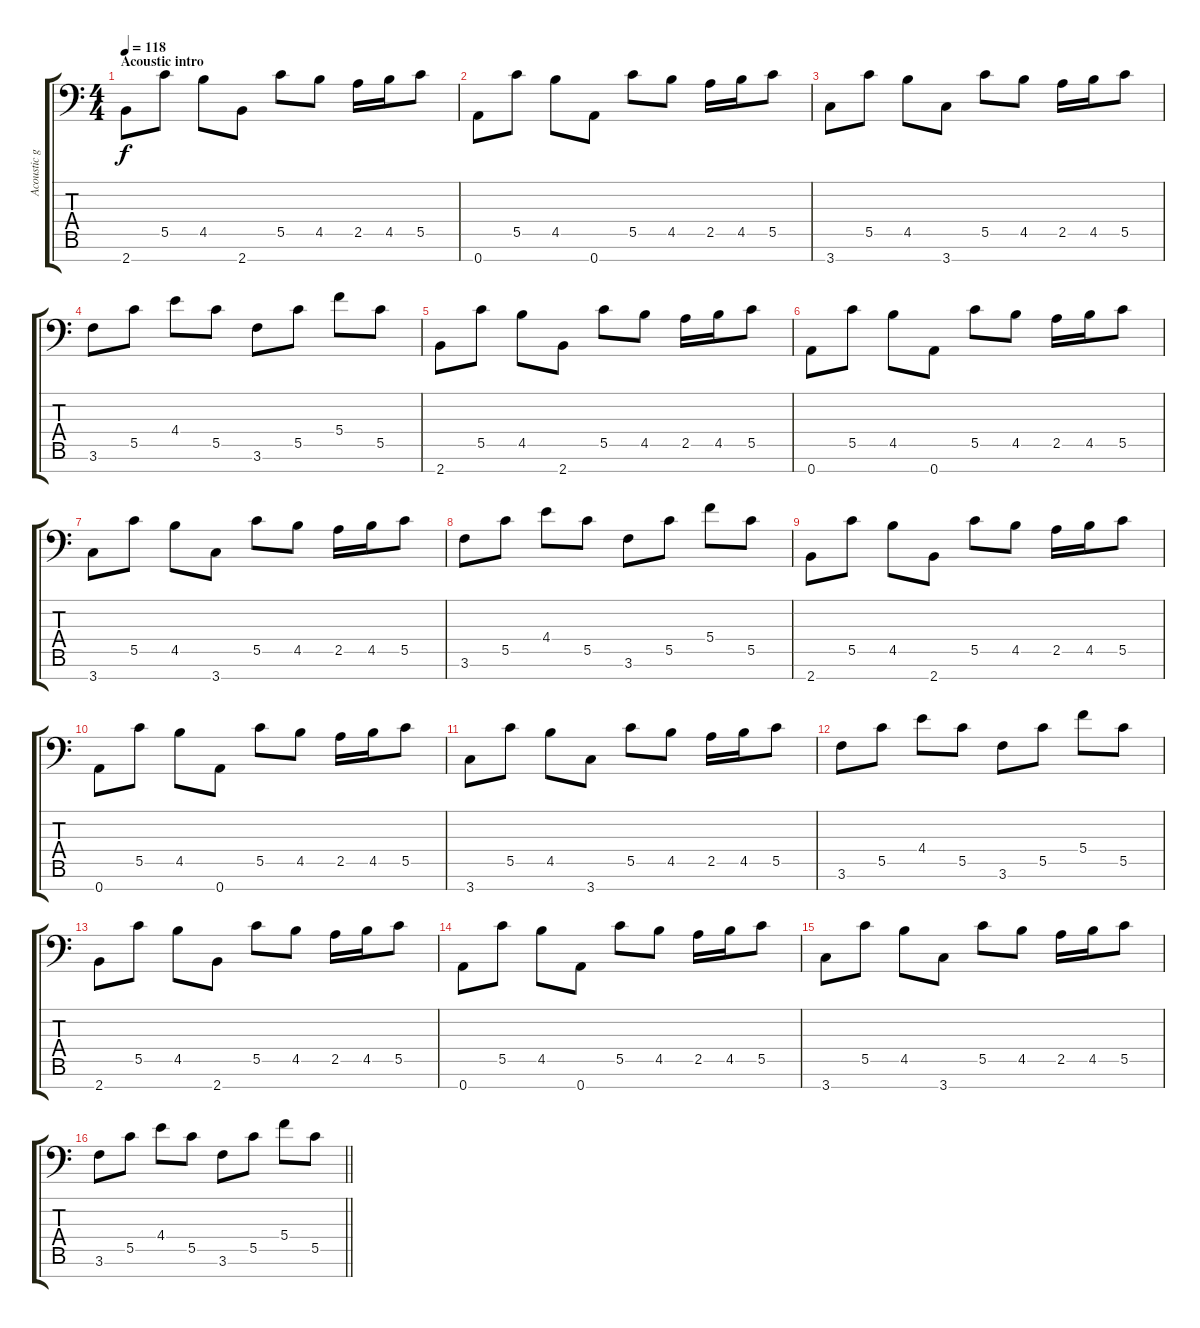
\track ("Acoustic guitar" "Acoustic g") {instrument acousticguitarsteel}
\staff {score tabs}
\tuning (D4 A3 F3 C3 G2 D2 A1) {hide}
\ts (4 4)
\section ("" "Acoustic intro")
\tempo 118
\clef f4
\ks c
2.7.8{dy f instrument acousticguitarsteel} 5.5.8 4.5.8 2.7.8 5.5.8 4.5.8 2.5.16 4.5.16 5.5.8 |
0.7.8 5.5.8 4.5.8 0.7.8 5.5.8 4.5.8 2.5.16 4.5.16 5.5.8 |
3.7.8 5.5.8 4.5.8 3.7.8 5.5.8 4.5.8 2.5.16 4.5.16 5.5.8 |
3.6.8 5.5.8 4.4.8 5.5.8 3.6.8 5.5.8 5.4.8 5.5.8 |
2.7.8 5.5.8 4.5.8 2.7.8 5.5.8 4.5.8 2.5.16 4.5.16 5.5.8 |
0.7.8 5.5.8 4.5.8 0.7.8 5.5.8 4.5.8 2.5.16 4.5.16 5.5.8 |
3.7.8 5.5.8 4.5.8 3.7.8 5.5.8 4.5.8 2.5.16 4.5.16 5.5.8 |
3.6.8 5.5.8 4.4.8 5.5.8 3.6.8 5.5.8 5.4.8 5.5.8 |
2.7.8 5.5.8 4.5.8 2.7.8 5.5.8 4.5.8 2.5.16 4.5.16 5.5.8 |
0.7.8 5.5.8 4.5.8 0.7.8 5.5.8 4.5.8 2.5.16 4.5.16 5.5.8 |
3.7.8 5.5.8 4.5.8 3.7.8 5.5.8 4.5.8 2.5.16 4.5.16 5.5.8 |
3.6.8 5.5.8 4.4.8 5.5.8 3.6.8 5.5.8 5.4.8 5.5.8 |
2.7.8 5.5.8 4.5.8 2.7.8 5.5.8 4.5.8 2.5.16 4.5.16 5.5.8 |
0.7.8 5.5.8 4.5.8 0.7.8 5.5.8 4.5.8 2.5.16 4.5.16 5.5.8 |
3.7.8 5.5.8 4.5.8 3.7.8 5.5.8 4.5.8 2.5.16 4.5.16 5.5.8 |
\barLineRight lightlight
3.6.8 5.5.8 4.4.8 5.5.8 3.6.8 5.5.8 5.4.8 5.5.8
